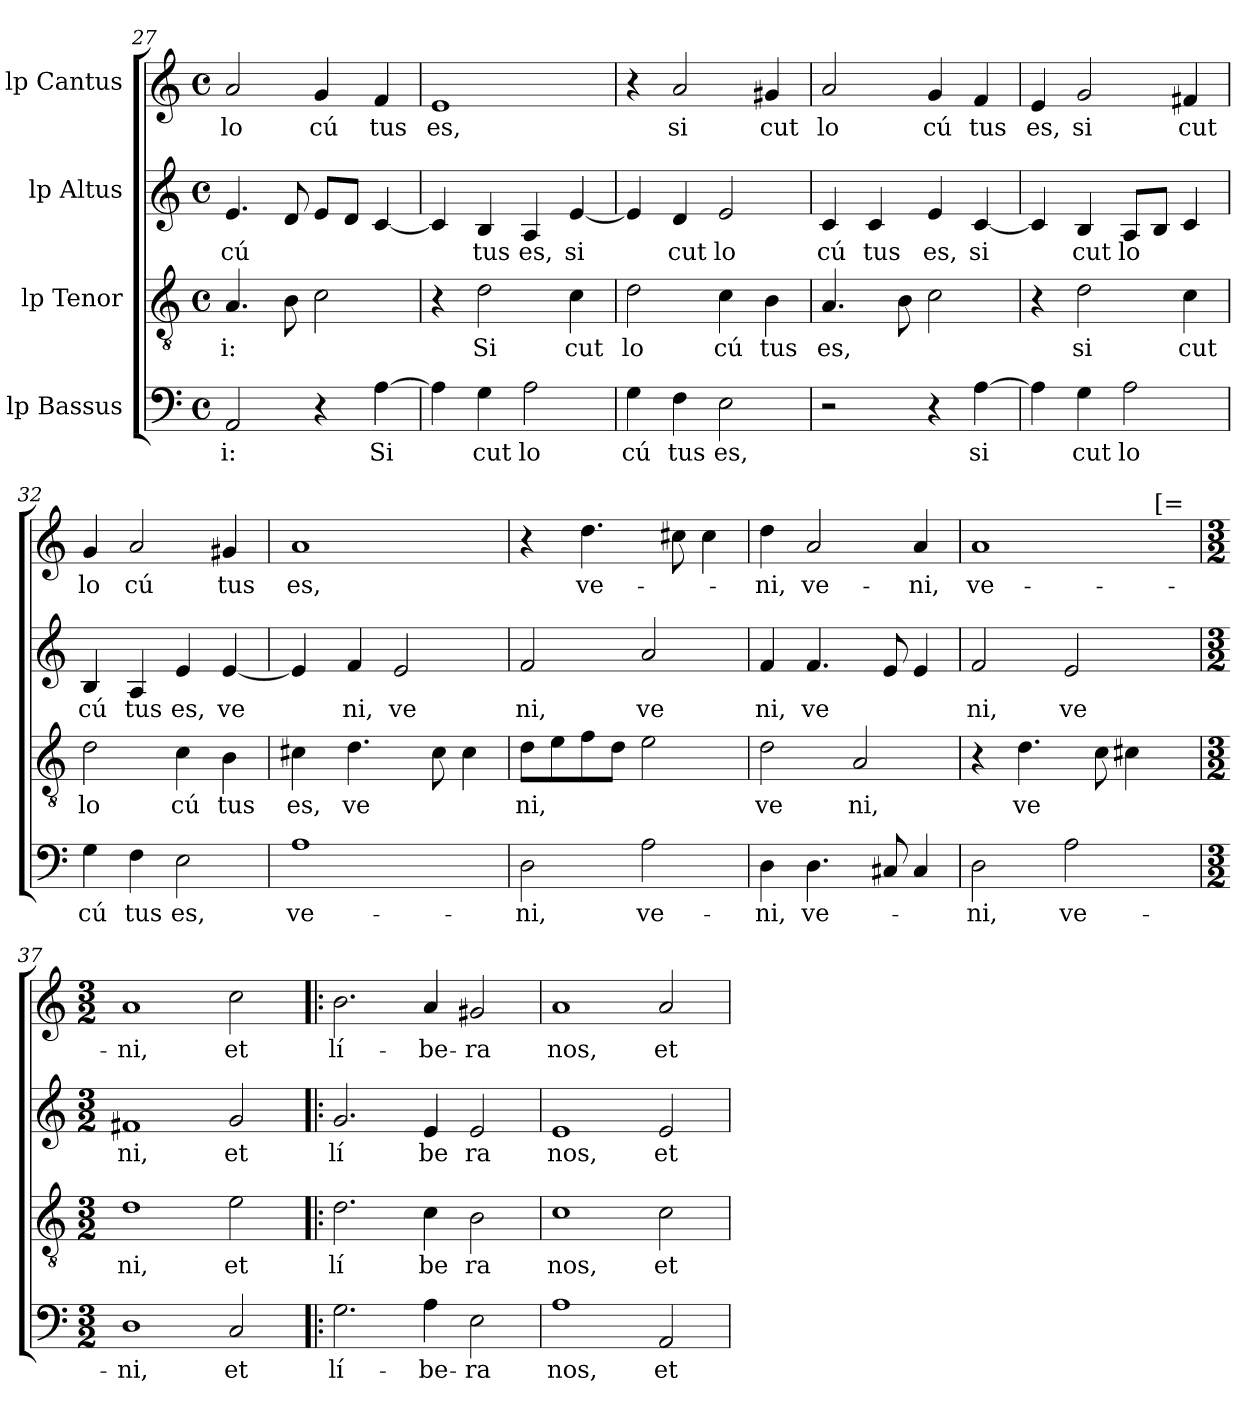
**kern	**text	**kern	**text	**kern	**text	**kern	**text
*part4	*part4	*part3	*part3	*part2	*part2	*part1	*part1
*staff4	*staff4	*staff3	*staff3	*staff2	*staff2	*staff1	*staff1
*I"lp Bassus	*	*I"lp Tenor	*	*I"lp Altus	*	*I"lp Cantus	*
*clefF4	*	*clefGv2	*	*clefG2	*	*clefG2	*
*M4/4	*	*M4/4	*	*M4/4	*	*M4/4	*
*met(c)	*	*met(c)	*	*met(c)	*	*met(c)	*
=27	=27	=27	=27	=27	=27	=27	=27
!	!LO:LY:b:cj	!	!LO:LY:b:cj	!	!LO:LY:b:cj	!	!LO:LY:b:cj
2AA/	i:	4.A/	i:	4.e/	cú	2a/	lo
.	.	8B\	.	8d/	.	.	.
!	!	!	!	!	!	!	!LO:LY:b:cj
4r	.	2c\	.	8e/L	.	4g/	cú
.	.	.	.	8d/J	.	.	.
!	!LO:LY:b:cj	!	!	!	!	!	!LO:LY:b:cj
[>4A\	Si	.	.	[<4c/	.	4f/	tus
=28	=28	=28	=28	=28	=28	=28	=28
!	!	!	!	!	!	!	!LO:LY:b:cj
4A\]	.	4r	.	4c/]	.	1e	es,
!	!LO:LY:b:cj	!	!LO:LY:b:cj	!	!LO:LY:b:cj	!	!
4G\	cut	2d\	Si	4B/	tus	.	.
!	!LO:LY:b:cj	!	!	!	!LO:LY:b:cj	!	!
2A\	lo	.	.	4A/	es,	.	.
!	!	!	!LO:LY:b:cj	!	!LO:LY:b:cj	!	!
.	.	4c\	cut	[<4e/	si	.	.
=29	=29	=29	=29	=29	=29	=29	=29
!	!LO:LY:b:cj	!	!LO:LY:b:cj	!	!	!	!
4G\	cú	2d\	lo	4e/]	.	4r	.
!	!LO:LY:b:cj	!	!	!	!LO:LY:b:cj	!	!LO:LY:b:cj
4F\	tus	.	.	4d/	cut	2a/	si
!	!LO:LY:b:cj	!	!LO:LY:b:cj	!	!LO:LY:b:cj	!	!
2E\	es,	4c\	cú	2e/	lo	.	.
!	!	!	!LO:LY:b:cj	!	!	!	!LO:LY:b:cj
.	.	4B\	tus	.	.	4g#X/	cut
=30	=30	=30	=30	=30	=30	=30	=30
!	!	!	!LO:LY:b:cj	!	!LO:LY:b:cj	!	!LO:LY:b:cj
2r	.	4.A/	es,	4c/	cú	2a/	lo
!	!	!	!	!	!LO:LY:b:cj	!	!
.	.	.	.	4c/	tus	.	.
.	.	8B\	.	.	.	.	.
!	!	!	!	!	!LO:LY:b:cj	!	!LO:LY:b:cj
4r	.	2c\	.	4e/	es,	4g/	cú
!	!LO:LY:b:cj	!	!	!	!LO:LY:b:cj	!	!LO:LY:b:cj
[>4A\	si	.	.	[<4c/	si	4f/	tus
=31	=31	=31	=31	=31	=31	=31	=31
!	!	!	!	!	!	!	!LO:LY:b:cj
4A\]	.	4r	.	4c/]	.	4e/	es,
!	!LO:LY:b:cj	!	!LO:LY:b:cj	!	!LO:LY:b:cj	!	!LO:LY:b:cj
4G\	cut	2d\	si	4B/	cut	2g/	si
!	!LO:LY:b:cj	!	!	!	!LO:LY:b:cj	!	!
2A\	lo	.	.	8A/L	lo	.	.
.	.	.	.	8B/J	.	.	.
!	!	!	!LO:LY:b:cj	!	!	!	!LO:LY:b:cj
.	.	4c\	cut	4c/	.	4f#X/	cut
=32	=32	=32	=32	=32	=32	=32	=32
!	!LO:LY:b:cj	!	!LO:LY:b:cj	!	!LO:LY:b:cj	!	!LO:LY:b:cj
4G\	cú	2d\	lo	4B/	cú	4g/	lo
!	!LO:LY:b:cj	!	!	!	!LO:LY:b:cj	!	!LO:LY:b:cj
4F\	tus	.	.	4A/	tus	2a/	cú
!	!LO:LY:b:cj	!	!LO:LY:b:cj	!	!LO:LY:b:cj	!	!
2E\	es,	4c\	cú	4e/	es,	.	.
!	!	!	!LO:LY:b:cj	!	!LO:LY:b:cj	!	!LO:LY:b:cj
.	.	4B\	tus	[>4e/	ve	4g#X/	tus
!!LO:LB:g=z
=33	=33	=33	=33	=33	=33	=33	=33
!	!LO:LY:b:cj	!	!LO:LY:b:cj	!	!	!	!LO:LY:b:cj
*	*	*	*	*^	*	*	*
1A	ve-	4c#X\	es,	4e/]	32ryy	.	1a	es,
.	.	.	.	.	2ryy	.	.	.
!	!	!	!LO:LY:b:cj	!	!	!LO:LY:b:cj	!	!
.	.	4.d\	ve	4f/	.	ni,	.	.
!	!	!	!	!	!	!LO:LY:b:cj	!	!
.	.	.	.	2e/	.	ve	.	.
.	.	.	.	.	4...ryy	.	.	.
.	.	8c#\	.	.	.	.	.	.
.	.	4c#\	.	.	.	.	.	.
=34	=34	=34	=34	=34	=34	=34	=34	=34
!	!LO:LY:b:cj	!	!LO:LY:b:cj	!	!	!LO:LY:b:cj	!	!
*	*	*	*	*v	*v	*	*	*
2D\	-ni,	8d\L	ni,	2f/	ni,	4r	.
.	.	8e\	.	.	.	.	.
!	!	!	!	!	!	!	!LO:LY:b:cj
.	.	8f\	.	.	.	4.dd\	ve-
.	.	8d\J	.	.	.	.	.
!	!LO:LY:b:cj	!	!	!	!LO:LY:b:cj	!	!
2A\	ve-	2e\	.	2a/	ve	.	.
.	.	.	.	.	.	8cc#X\	.
.	.	.	.	.	.	4cc#\	.
=35	=35	=35	=35	=35	=35	=35	=35
!	!LO:LY:b:cj	!	!LO:LY:b:cj	!	!LO:LY:b:cj	!	!LO:LY:b:cj
4D\	-ni,	2d\	ve	4f/	ni,	4dd\	-ni,
!	!LO:LY:b:cj	!	!	!	!LO:LY:b:cj	!	!LO:LY:b:cj
4.D\	ve-	.	.	4.f/	ve	2a/	ve-
!	!	!	!LO:LY:b:cj	!	!	!	!
.	.	2A/	ni,	.	.	.	.
8C#X/	.	.	.	8e/	.	.	.
!	!	!	!	!	!	!	!LO:LY:b:cj
4C#/	.	.	.	4e/	.	4a/	-ni,
=36	=36	=36	=36	=36	=36	=36	=36
!	!LO:LY:b:cj	!	!	!	!LO:LY:b:cj	!	!LO:LY:b:cj
*	*	*	*	*	*	*^	*
2D\	-ni,	4r	.	2f/	ni,	1a	2ryy	ve-
!	!	!	!LO:LY:b:cj	!	!	!	!	!
.	.	4.d\	ve	.	.	.	.	.
!	!LO:LY:b:cj	!	!	!	!LO:LY:b:cj	!	!	!
2A\	ve-	.	.	2e/	ve	.	4ryy	.
.	.	8c\	.	.	.	.	.	.
.	.	4c#X\	.	.	.	.	16ryy	.
.	.	.	.	.	.	.	64ryy	.
!	!	!	!	!	!	!	!LO:TX:a:t=[=	!
.	.	.	.	.	.	.	8ryy	.
.	.	.	.	.	.	.	32.ryy	.
*	*	*	*	*	*	*v	*v	*
=37	=37	=37	=37	=37	=37	=37	=37
*M3/2	*	*M3/2	*	*M3/2	*	*M3/2	*
*	*	*	*	*	*	*^	*
!	!	!	!	!	!	!LO:TX:a:t=]	!	!
!	!LO:LY:b:cj	!	!LO:LY:b:cj	!	!LO:LY:b:cj	!	!	!LO:LY:b:cj
*	*	*	*	*	*	*v	*v	*
1D	-ni,	1d	ni,	1f#X	ni,	1a	-ni,
!	!LO:LY:b:cj	!	!LO:LY:b:cj	!	!LO:LY:b:cj	!	!LO:LY:b:cj
2C/	et	2e\	et	2g/	et	2cc\	et
=38!|:	=38!|:	=38!|:	=38!|:	=38!|:	=38!|:	=38!|:	=38!|:
!	!LO:LY:b:cj	!	!LO:LY:b:cj	!	!LO:LY:b:cj	!	!LO:LY:b:cj
2.G\	lí-	2.d\	lí	2.g/	lí	2.b\	lí-
!	!LO:LY:b:cj	!	!LO:LY:b:cj	!	!LO:LY:b:cj	!	!LO:LY:b:cj
4A\	-be-	4c\	be	4e/	be	4a/	-be-
!	!LO:LY:b:cj	!	!LO:LY:b:cj	!	!LO:LY:b:cj	!	!LO:LY:b:cj
2E\	-ra	2B\	ra	2e/	ra	2g#X/	-ra
!!LO:LB:g=z
=39	=39	=39	=39	=39	=39	=39	=39
!	!LO:LY:b:cj	!	!LO:LY:b:cj	!	!LO:LY:b:cj	!	!LO:LY:b:cj
1A	nos,	1c	nos,	1e	nos,	1a	nos,
!	!LO:LY:b:cj	!	!LO:LY:b:cj	!	!LO:LY:b:cj	!	!LO:LY:b:cj
2AA/	et	2c\	et	2e/	et	2a/	et
=	=	=	=	=	=	=	=
*-	*-	*-	*-	*-	*-	*-	*-
